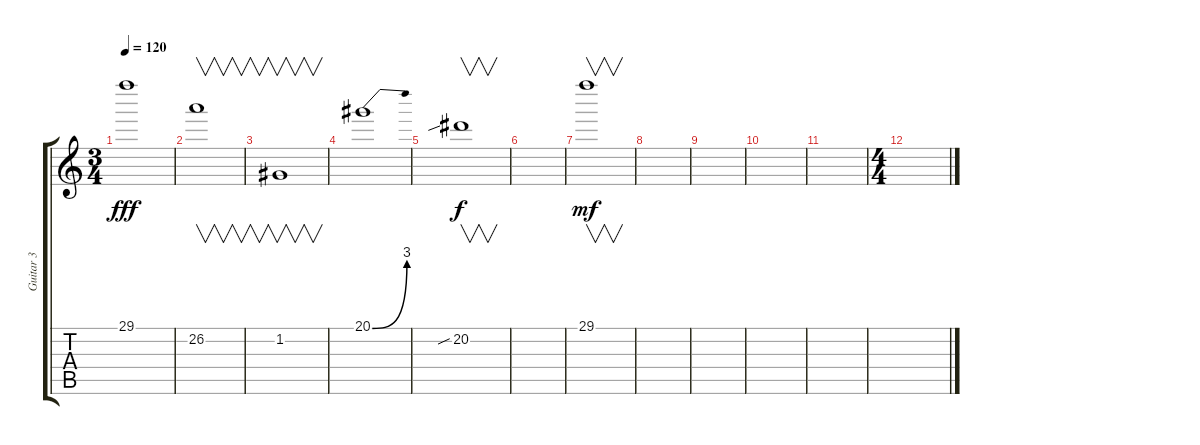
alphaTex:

\track ("Guitar 3" "Guitar 3") {instrument overdrivenguitar}
\staff {score tabs}
\tuning (C4 G3 Eb3 Bb2 F2 C2) {hide}
\ts (3 4)
\tempo 120
\clef g2
\ks c
29.1.1{dy fff} |
26.2.1{v} |
1.2.1{v} |
20.1{be (bend 0 0 60 12)}.1 |
20.2{sib}.1{v dy f} |
|
29.1.1{v dy mf} |
|
|
|
|
\ts (4 4)
